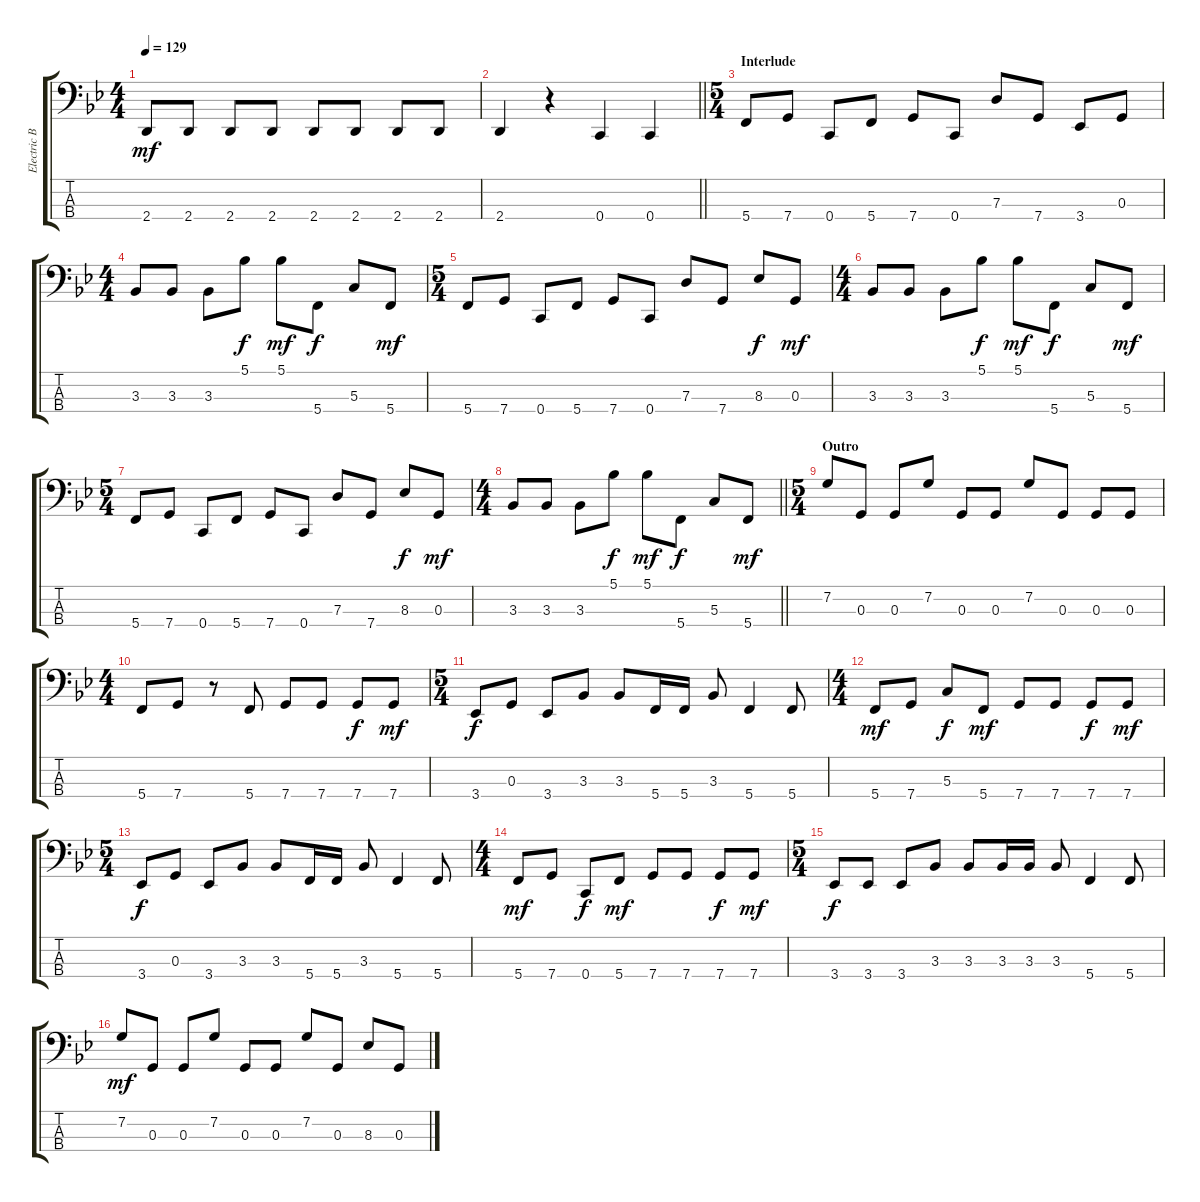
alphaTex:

\track ("Electric Bass" "Electric B") {instrument electricbassfinger}
\staff {score tabs}
\tuning (F2 C2 G1 C1) {hide}
\ts (4 4)
\tempo 129
\clef f4
\ks bb
2.4.8{dy mf} 2.4.8 2.4.8 2.4.8 2.4.8 2.4.8 2.4.8 2.4.8 |
\barLineRight lightlight
2.4.4 r.4 0.4.4 0.4.4 |
\ts (5 4)
\section ("" "Interlude")
5.4.8 7.4.8 0.4.8 5.4.8 7.4.8 0.4.8 7.3.8 7.4.8 3.4.8 0.3.8 |
\ts (4 4)
3.3.8 3.3.8 3.3.8 5.1.8{dy f} 5.1.8{dy mf} 5.4.8{dy f} 5.3.8 5.4.8{dy mf} |
\ts (5 4)
5.4.8 7.4.8 0.4.8 5.4.8 7.4.8 0.4.8 7.3.8 7.4.8 8.3.8{dy f} 0.3.8{dy mf} |
\ts (4 4)
3.3.8 3.3.8 3.3.8 5.1.8{dy f} 5.1.8{dy mf} 5.4.8{dy f} 5.3.8 5.4.8{dy mf} |
\ts (5 4)
5.4.8 7.4.8 0.4.8 5.4.8 7.4.8 0.4.8 7.3.8 7.4.8 8.3.8{dy f} 0.3.8{dy mf} |
\ts (4 4)
\barLineRight lightlight
3.3.8 3.3.8 3.3.8 5.1.8{dy f} 5.1.8{dy mf} 5.4.8{dy f} 5.3.8 5.4.8{dy mf} |
\ts (5 4)
\section ("" "Outro")
7.2.8 0.3.8 0.3.8 7.2.8 0.3.8 0.3.8 7.2.8 0.3.8 0.3.8 0.3.8 |
\ts (4 4)
5.4.8 7.4.8 r.8 5.4.8 7.4.8 7.4.8 7.4.8{dy f} 7.4.8{dy mf} |
\ts (5 4)
3.4.8{dy f} 0.3.8 3.4.8 3.3.8 3.3.8 5.4.16 5.4.16 3.3.8 5.4.4 5.4.8 |
\ts (4 4)
5.4.8{dy mf} 7.4.8 5.3.8{dy f} 5.4.8{dy mf} 7.4.8 7.4.8 7.4.8{dy f} 7.4.8{dy mf} |
\ts (5 4)
3.4.8{dy f} 0.3.8 3.4.8 3.3.8 3.3.8 5.4.16 5.4.16 3.3.8 5.4.4 5.4.8 |
\ts (4 4)
5.4.8{dy mf} 7.4.8 0.4.8{dy f} 5.4.8{dy mf} 7.4.8 7.4.8 7.4.8{dy f} 7.4.8{dy mf} |
\ts (5 4)
3.4.8{dy f} 3.4.8 3.4.8 3.3.8 3.3.8 3.3.16 3.3.16 3.3.8 5.4.4 5.4.8 |
7.2.8{dy mf} 0.3.8 0.3.8 7.2.8 0.3.8 0.3.8 7.2.8 0.3.8 8.3.8 0.3.8
